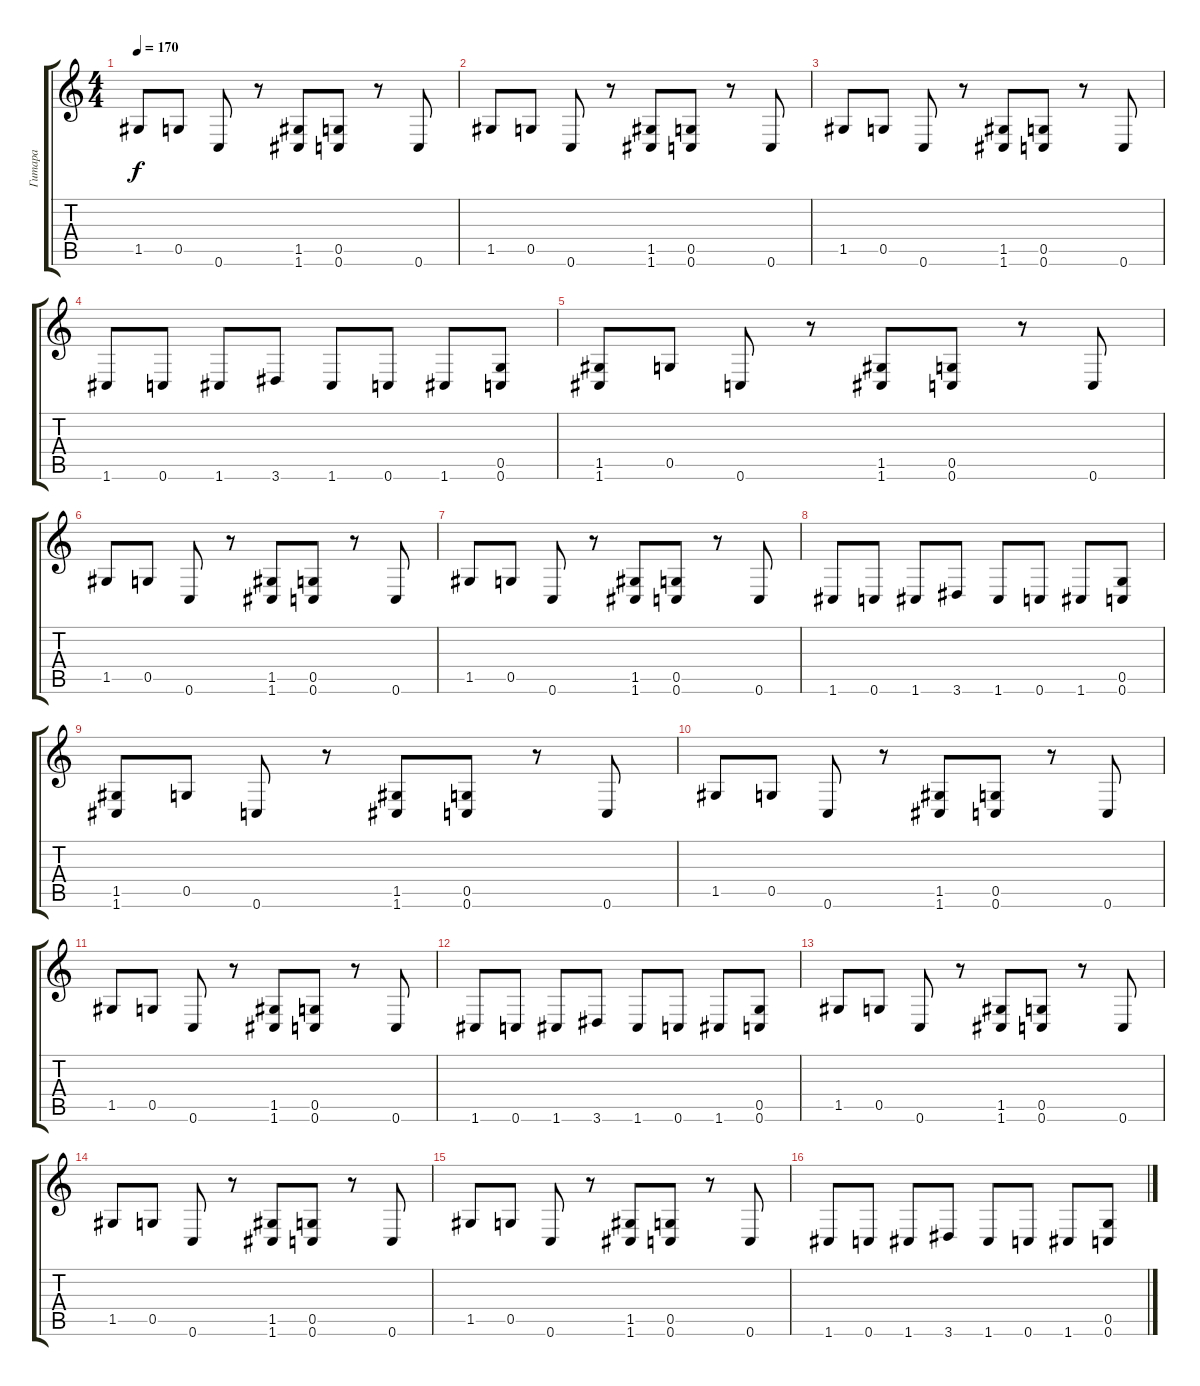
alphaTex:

\track ("Гитара" "Гитара") {instrument distortionguitar}
\staff {score tabs}
\tuning (D4 A3 F3 C3 G2 C2) {hide}
\ts (4 4)
\tempo 170
\clef g2
\ks c
1.5.8{dy f} 0.5.8 0.6.8 r.8 (1.5 1.6).8 (0.5 0.6).8 r.8 0.6.8 |
1.5.8 0.5.8 0.6.8 r.8 (1.5 1.6).8 (0.5 0.6).8 r.8 0.6.8 |
1.5.8 0.5.8 0.6.8 r.8 (1.5 1.6).8 (0.5 0.6).8 r.8 0.6.8 |
1.6.8 0.6.8 1.6.8 3.6.8 1.6.8 0.6.8 1.6.8 (0.5 0.6).8 |
(1.5 1.6).8 0.5.8 0.6.8 r.8 (1.5 1.6).8 (0.5 0.6).8 r.8 0.6.8 |
1.5.8 0.5.8 0.6.8 r.8 (1.5 1.6).8 (0.5 0.6).8 r.8 0.6.8 |
1.5.8 0.5.8 0.6.8 r.8 (1.5 1.6).8 (0.5 0.6).8 r.8 0.6.8 |
1.6.8 0.6.8 1.6.8 3.6.8 1.6.8 0.6.8 1.6.8 (0.5 0.6).8 |
(1.5 1.6).8 0.5.8 0.6.8 r.8 (1.5 1.6).8 (0.5 0.6).8 r.8 0.6.8 |
1.5.8 0.5.8 0.6.8 r.8 (1.5 1.6).8 (0.5 0.6).8 r.8 0.6.8 |
1.5.8 0.5.8 0.6.8 r.8 (1.5 1.6).8 (0.5 0.6).8 r.8 0.6.8 |
1.6.8 0.6.8 1.6.8 3.6.8 1.6.8 0.6.8 1.6.8 (0.5 0.6).8 |
1.5.8 0.5.8 0.6.8 r.8 (1.5 1.6).8 (0.5 0.6).8 r.8 0.6.8 |
1.5.8 0.5.8 0.6.8 r.8 (1.5 1.6).8 (0.5 0.6).8 r.8 0.6.8 |
1.5.8 0.5.8 0.6.8 r.8 (1.5 1.6).8 (0.5 0.6).8 r.8 0.6.8 |
1.6.8 0.6.8 1.6.8 3.6.8 1.6.8 0.6.8 1.6.8 (0.5 0.6).8
